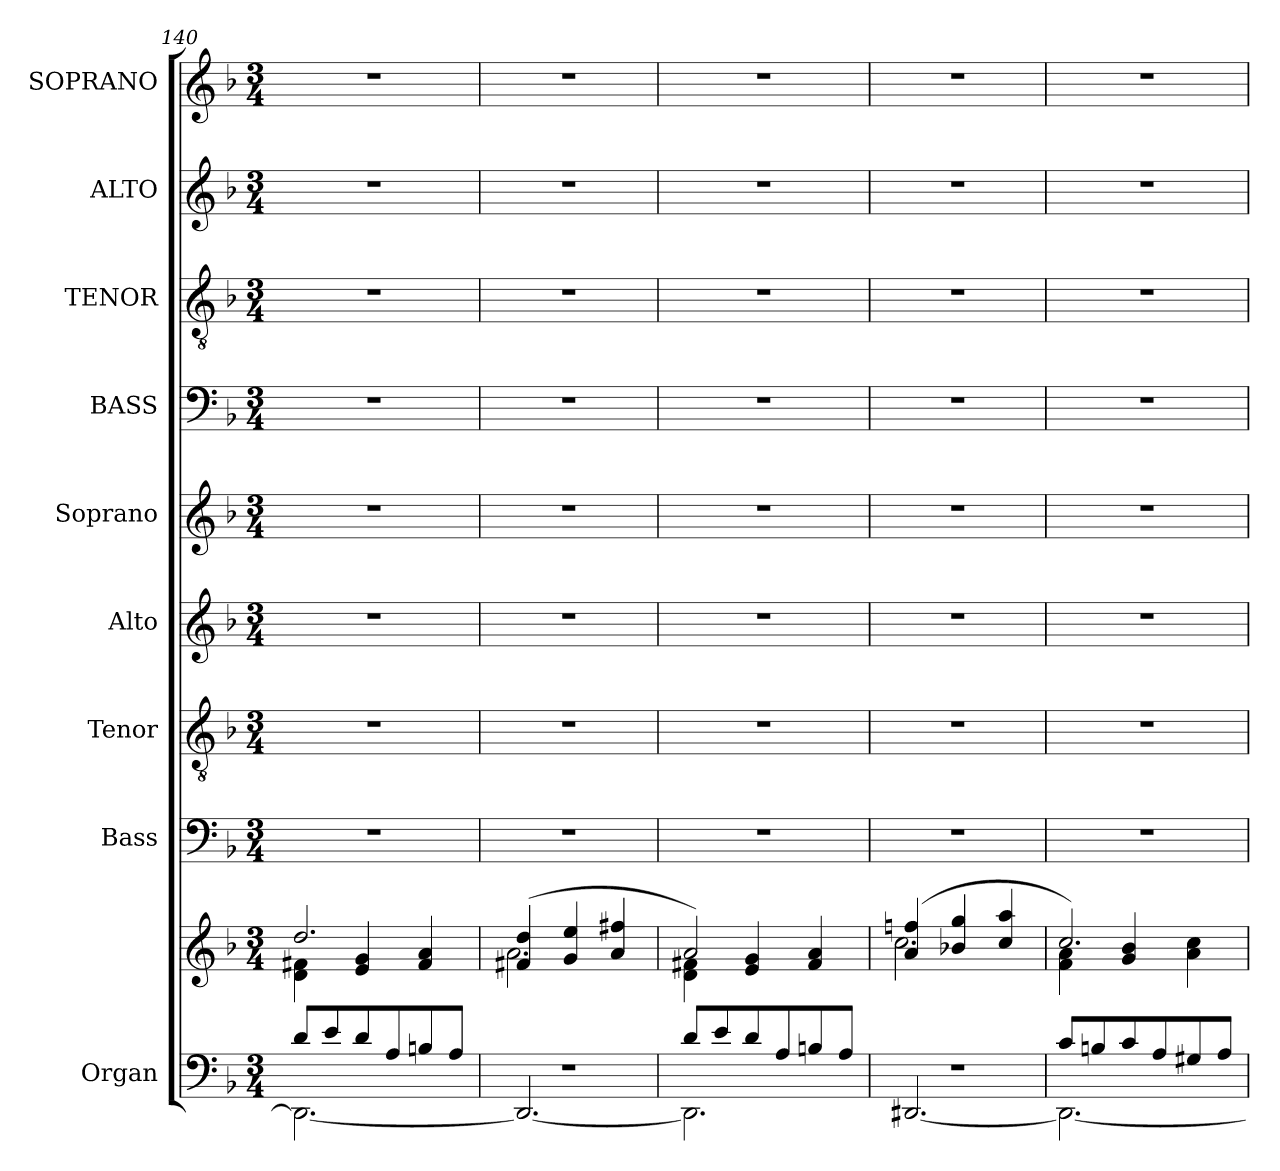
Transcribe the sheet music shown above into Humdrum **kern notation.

**kern	**kern	**kern	**kern	**kern	**kern	**kern	**kern	**kern	**kern
*part9	*part9	*part8	*part7	*part6	*part5	*part4	*part3	*part2	*part1
*staff10	*staff9	*staff8	*staff7	*staff6	*staff5	*staff4	*staff3	*staff2	*staff1
*I"Organ	*	*I"Bass	*I"Tenor	*I"Alto	*I"Soprano	*I"BASS	*I"TENOR	*I"ALTO	*I"SOPRANO
*I'Org.	*	*I'B.	*I'T.	*I'A.	*I'S.	*I'B.	*I'T.	*I'A.	*I'S.
*clefF4	*clefG2	*clefF4	*clefGv2	*clefG2	*clefG2	*clefF4	*clefGv2	*clefG2	*clefG2
*	*	*	*ITrd7c12	*	*	*	*ITrd7c12	*	*
*k[b-]	*k[b-]	*k[b-]	*k[b-]	*k[b-]	*k[b-]	*k[b-]	*k[b-]	*k[b-]	*k[b-]
*F:	*F:	*F:	*F:	*F:	*F:	*F:	*F:	*F:	*F:
*M3/4	*M3/4	*M3/4	*M3/4	*M3/4	*M3/4	*M3/4	*M3/4	*M3/4	*M3/4
=140	=140	=140	=140	=140	=140	=140	=140	=140	=140
*^	*^	*	*	*	*	*	*	*	*
!	!	!	!	!LO:N:vis=1	!LO:N:vis=1	!LO:N:vis=1	!LO:N:vis=1	!LO:N:vis=1	!LO:N:vis=1	!LO:N:vis=1	!LO:N:vis=1
8di/L	2.DDi\_	2.ddi/	4di\ 4f#Xi	2.r	2.r	2.r	2.r	2.r	2.r	2.r	2.r
8ei/	.	.	.	.	.	.	.	.	.	.	.
8di/	.	.	4ei/ 4gi	.	.	.	.	.	.	.	.
8Ai/	.	.	.	.	.	.	.	.	.	.	.
8Bni/	.	.	4f#i/ 4ai	.	.	.	.	.	.	.	.
8Ai/J	.	.	.	.	.	.	.	.	.	.	.
=141	=141	=141	=141	=141	=141	=141	=141	=141	=141	=141	=141
!LO:N:vis=1	!	!	!	!LO:N:vis=1	!LO:N:vis=1	!LO:N:vis=1	!LO:N:vis=1	!LO:N:vis=1	!LO:N:vis=1	!LO:N:vis=1	!LO:N:vis=1
2.r	2.DDi/_	(4f#Xi/ 4ddi	2.ai\	2.r	2.r	2.r	2.r	2.r	2.r	2.r	2.r
.	.	4gi/ 4eei	.	.	.	.	.	.	.	.	.
.	.	4ai/ 4ff#Xi	.	.	.	.	.	.	.	.	.
=142	=142	=142	=142	=142	=142	=142	=142	=142	=142	=142	=142
!	!	!	!	!LO:N:vis=1	!LO:N:vis=1	!LO:N:vis=1	!LO:N:vis=1	!LO:N:vis=1	!LO:N:vis=1	!LO:N:vis=1	!LO:N:vis=1
8di/L	2.DDi\]	2ai/)	4di\ 4f#Xi	2.r	2.r	2.r	2.r	2.r	2.r	2.r	2.r
8ei/	.	.	.	.	.	.	.	.	.	.	.
8di/	.	.	4ei/ 4gi	.	.	.	.	.	.	.	.
8Ai/	.	.	.	.	.	.	.	.	.	.	.
8Bni/	.	4ryy	4f#i/ 4ai	.	.	.	.	.	.	.	.
8Ai/J	.	.	.	.	.	.	.	.	.	.	.
=143	=143	=143	=143	=143	=143	=143	=143	=143	=143	=143	=143
!LO:N:vis=1	!	!	!	!LO:N:vis=1	!LO:N:vis=1	!LO:N:vis=1	!LO:N:vis=1	!LO:N:vis=1	!LO:N:vis=1	!LO:N:vis=1	!LO:N:vis=1
2.r	[2.DD#Xi/	(4ai/ 4ffni	2.cci\	2.r	2.r	2.r	2.r	2.r	2.r	2.r	2.r
.	.	4b-Xi/ 4ggi	.	.	.	.	.	.	.	.	.
.	.	4cci/ 4aai	.	.	.	.	.	.	.	.	.
!!LO:LB:g=z
=144	=144	=144	=144	=144	=144	=144	=144	=144	=144	=144	=144
!	!	!	!	!LO:N:vis=1	!LO:N:vis=1	!LO:N:vis=1	!LO:N:vis=1	!LO:N:vis=1	!LO:N:vis=1	!LO:N:vis=1	!LO:N:vis=1
8ci/L	2.DD#i\_	2.cci/)	4fi\ 4ai	2.r	2.r	2.r	2.r	2.r	2.r	2.r	2.r
8Bni/	.	.	.	.	.	.	.	.	.	.	.
8ci/	.	.	4gi/ 4b-i	.	.	.	.	.	.	.	.
8Ai/	.	.	.	.	.	.	.	.	.	.	.
8G#Xi/	.	.	4ai\ 4cci	.	.	.	.	.	.	.	.
8Ai/J	.	.	.	.	.	.	.	.	.	.	.
*v	*v	*	*	*	*	*	*	*	*	*	*
*	*v	*v	*	*	*	*	*	*	*	*
=	=	=	=	=	=	=	=	=	=
*-	*-	*-	*-	*-	*-	*-	*-	*-	*-
